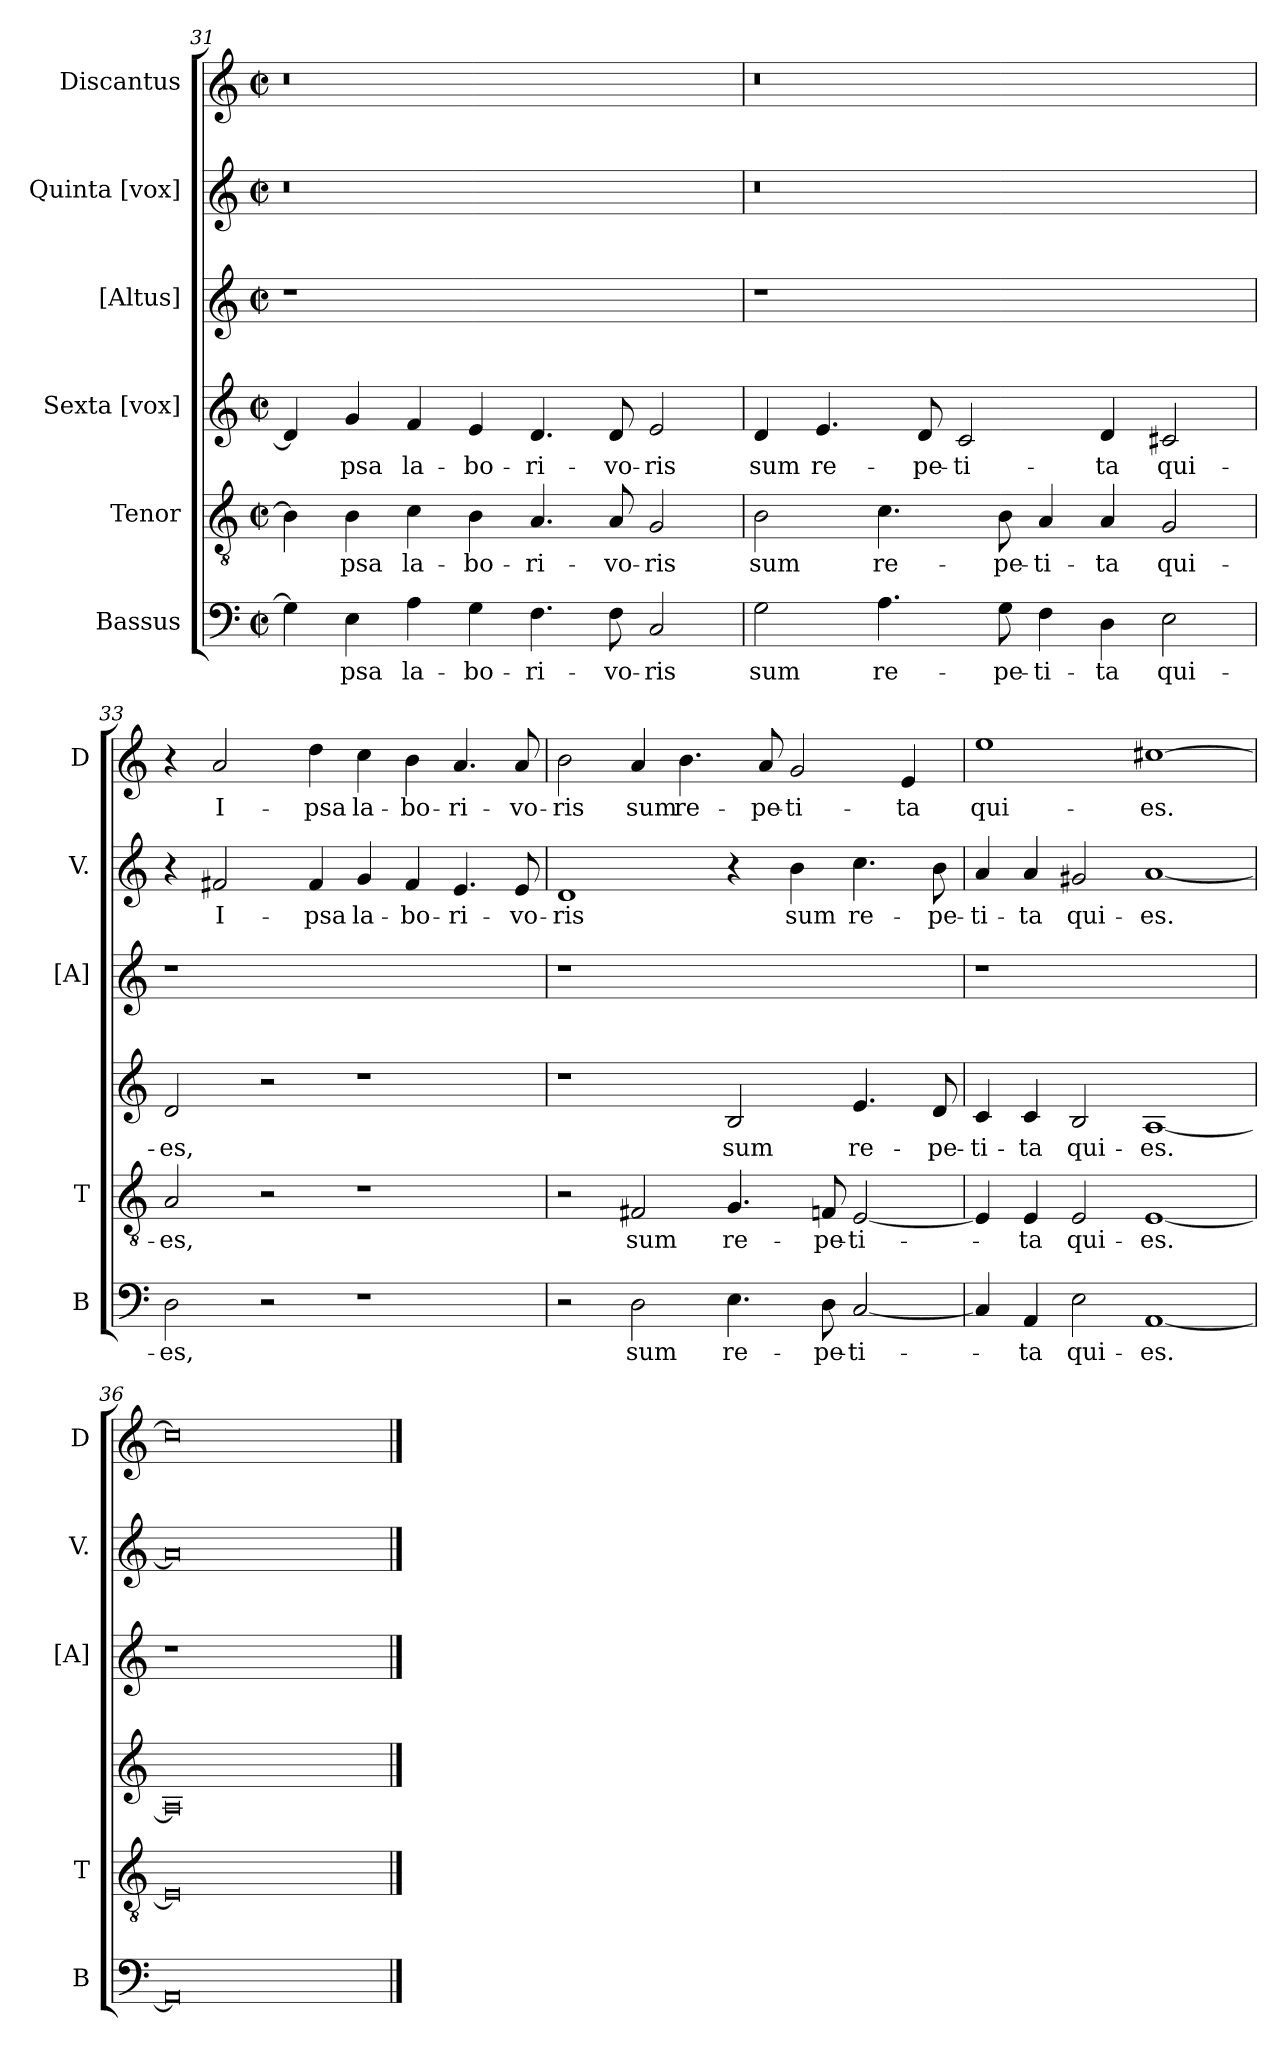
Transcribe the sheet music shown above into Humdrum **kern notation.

**kern	**text	**kern	**text	**kern	**text	**kern	**kern	**text	**kern	**text
*part6	*part6	*part5	*part5	*part4	*part4	*part3	*part2	*part2	*part1	*part1
*staff6	*staff6	*staff5	*staff5	*staff4	*staff4	*staff3	*staff2	*staff2	*staff1	*staff1
*I"Bassus	*	*I"Tenor	*	*I"Sexta [vox]	*	*I"[Altus]	*I"Quinta [vox]	*	*I"Discantus	*
*I'B	*	*I'T	*	*	*	*I'[A]	*I'V.	*	*I'D	*
*clefF4	*	*clefGv2	*	*clefG2	*	*clefG2	*clefG2	*	*clefG2	*
*k[]	*	*k[]	*	*k[]	*	*k[]	*k[]	*	*k[]	*
*C:	*	*C:	*	*C:	*	*C:	*C:	*	*C:	*
*M2/2	*	*M2/2	*	*M2/2	*	*M2/2	*M2/2	*	*M2/2	*
*met(c|)	*	*met(c|)	*	*met(c|)	*	*met(c|)	*met(c|)	*	*met(c|)	*
=31	=31	=31	=31	=31	=31	=31	=31	=31	=31	=31
4G]	.	4B]	.	4d]	.	1r	0r	.	0r	.
4E	-psa	4B	-psa	4g	-psa	.	.	.	.	.
4A	la-	4c	la-	4f	la-	.	.	.	.	.
4G	-bo-	4B	-bo-	4e	-bo-	.	.	.	.	.
4.F	-ri-	4.A	-ri-	4.d	-ri-	1ryy	.	.	.	.
8F	-vo-	8A	-vo-	8d	-vo-	.	.	.	.	.
2C	-ris	2G	-ris	2e	-ris	.	.	.	.	.
=32	=32	=32	=32	=32	=32	=32	=32	=32	=32	=32
2G	sum	2B	sum	4d	sum	1r	0r	.	0r	.
.	.	.	.	4.e	re-	.	.	.	.	.
4.A	re-	4.c	re-	.	.	.	.	.	.	.
.	.	.	.	8d	-pe-	.	.	.	.	.
.	.	.	.	2c	-ti-	.	.	.	.	.
8G	-pe-	8B	-pe-	.	.	.	.	.	.	.
4F	-ti-	4A	-ti-	.	.	1ryy	.	.	.	.
4D	-ta	4A	-ta	4d	-ta	.	.	.	.	.
2E	qui-	2G	qui-	2c#X	qui-	.	.	.	.	.
=33	=33	=33	=33	=33	=33	=33	=33	=33	=33	=33
2D	-es,	2A	-es,	2d	-es,	1r	4r	.	4r	.
.	.	.	.	.	.	.	2f#X	I-	2a	I-
2r	.	2r	.	2r	.	.	.	.	.	.
.	.	.	.	.	.	.	4f#	-psa	4dd	-psa
1r	.	1r	.	1r	.	1ryy	4g	la-	4cc	la-
.	.	.	.	.	.	.	4f#	-bo-	4b	-bo-
.	.	.	.	.	.	.	4.e	-ri-	4.a	-ri-
.	.	.	.	.	.	.	8e	-vo-	8a	-vo-
=34	=34	=34	=34	=34	=34	=34	=34	=34	=34	=34
2r	.	2r	.	1r	.	1r	1d	-ris	2b	-ris
2D	sum	2F#X	sum	.	.	.	.	.	4a	sum
.	.	.	.	.	.	.	.	.	4.b	re-
4.E	re-	4.G	re-	2B	sum	1ryy	4r	.	.	.
.	.	.	.	.	.	.	.	.	8a	-pe-
.	.	.	.	.	.	.	4b	sum	2g	-ti-
8D	-pe-	8Fn	-pe-	.	.	.	.	.	.	.
[2C	-ti-	[2E	-ti-	4.e	re-	.	4.cc	re-	.	.
.	.	.	.	.	.	.	.	.	4e	-ta
.	.	.	.	8d	-pe-	.	8b	-pe-	.	.
=35	=35	=35	=35	=35	=35	=35	=35	=35	=35	=35
4C]	.	4E]	.	4c	-ti-	1r	4a	-ti-	1ee	qui-
4AA	-ta	4E	-ta	4c	-ta	.	4a	-ta	.	.
2E	qui-	2E	qui-	2B	qui-	.	2g#X	qui-	.	.
[1AA	-es.	[1E	-es.	[1A	-es.	1ryy	[1a	-es.	[1cc#X	-es.
=36	=36	=36	=36	=36	=36	=36	=36	=36	=36	=36
0AA]	.	0E]	.	0A]	.	1r	0a]	.	0cc#]	.
.	.	.	.	.	.	1ryy	.	.	.	.
==	==	==	==	==	==	==	==	==	==	==
*-	*-	*-	*-	*-	*-	*-	*-	*-	*-	*-
